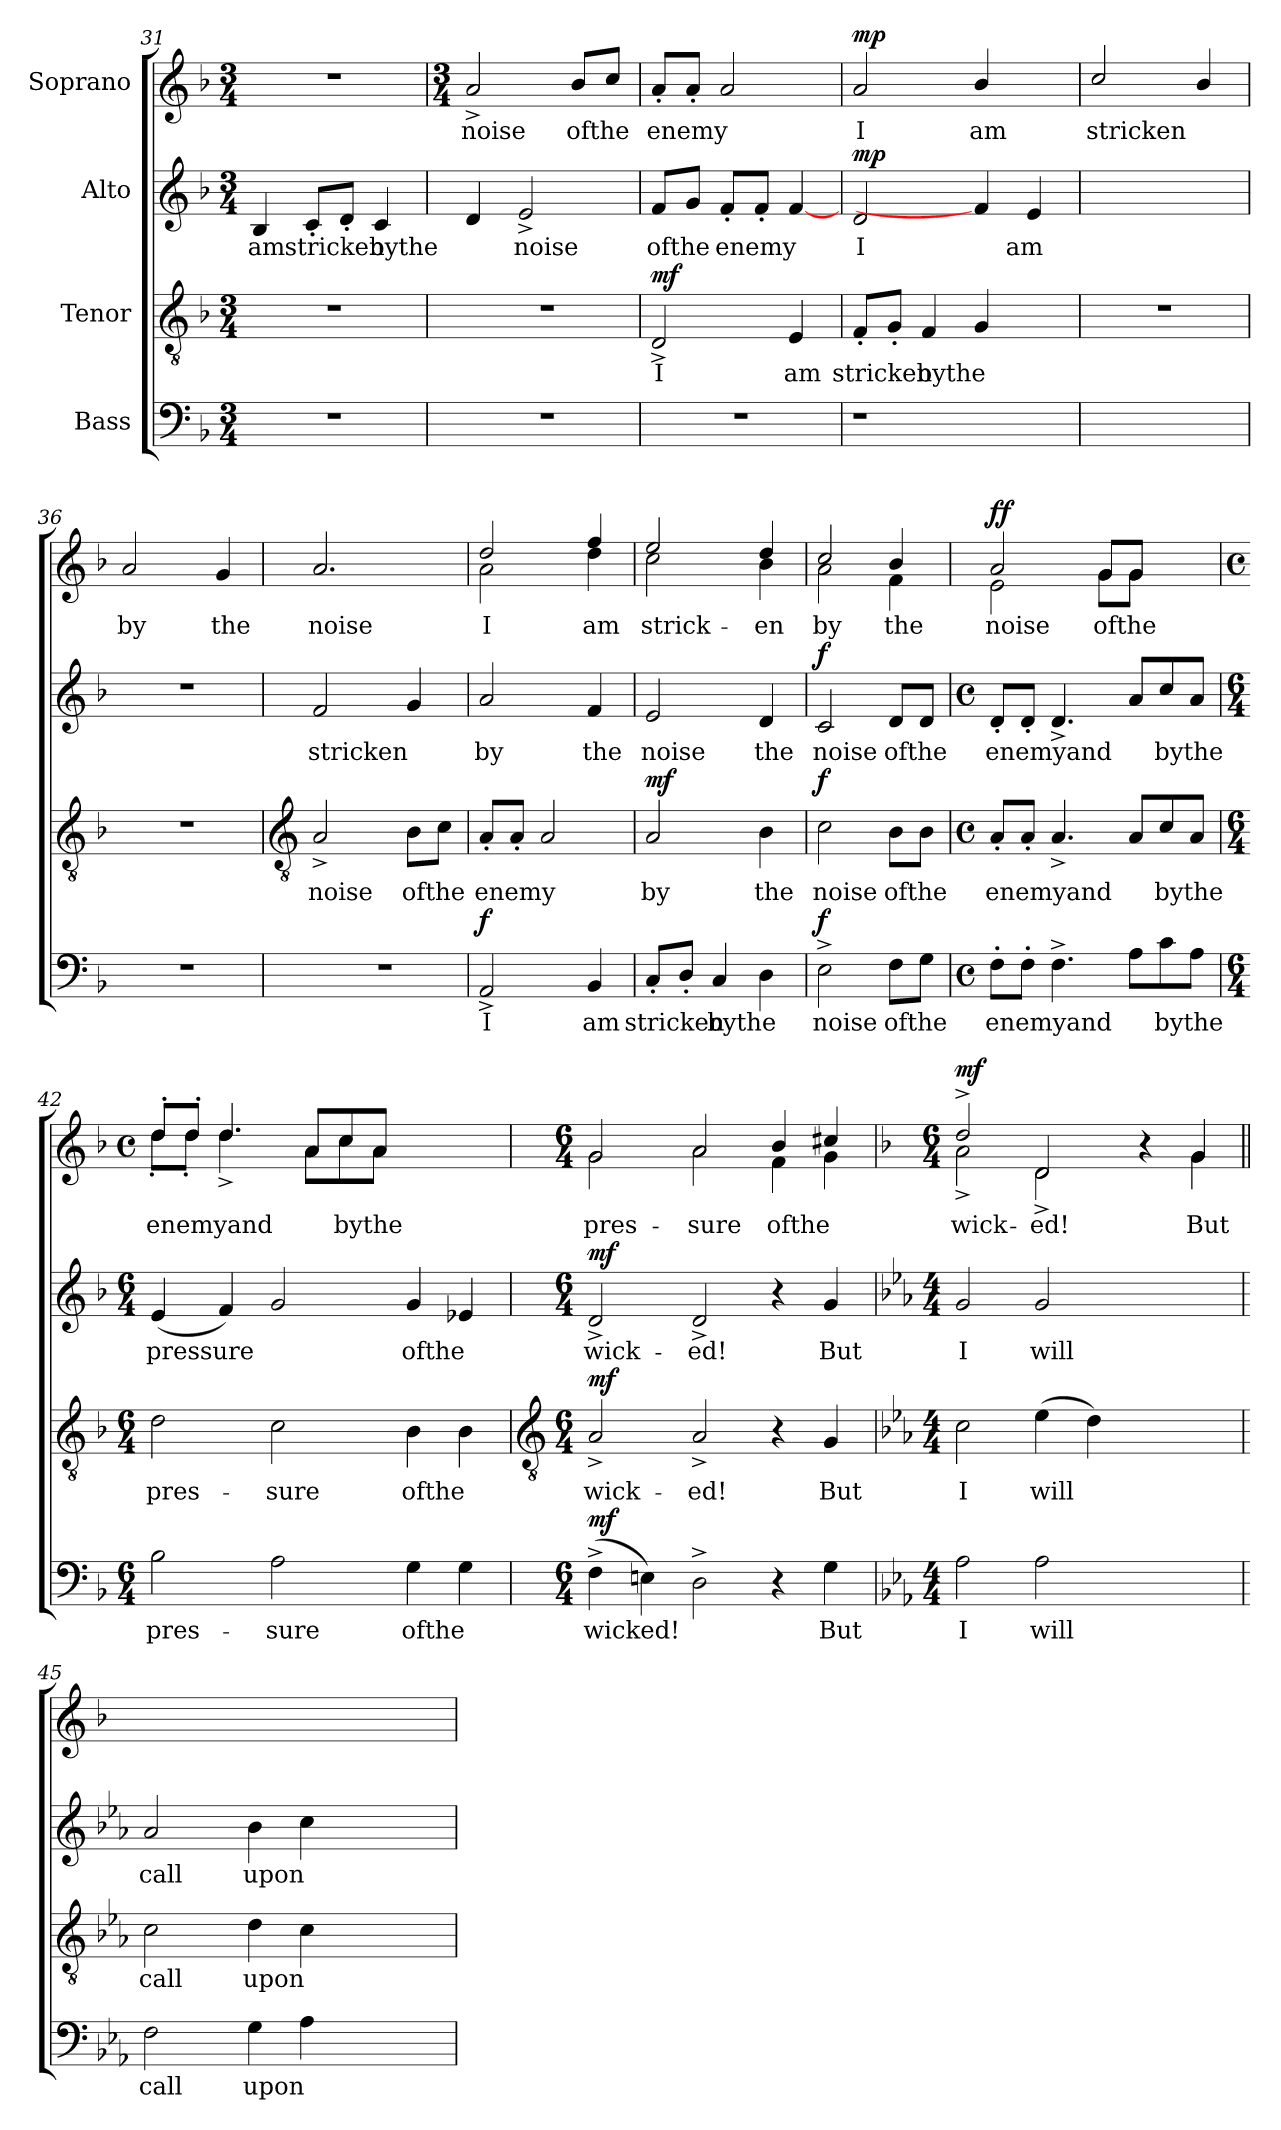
**kern	**text	**dynam	**kern	**text	**dynam	**kern	**text	**dynam	**kern	**text	**dynam
*part4	*part4	*part4	*part3	*part3	*part3	*part2	*part2	*part2	*part1	*part1	*part1
*staff4	*staff4	*staff4	*staff3	*staff3	*staff3	*staff2	*staff2	*staff2	*staff1	*staff1	*staff1
*I"Bass	*	*	*I"Tenor	*	*	*I"Alto	*	*	*I"Soprano	*	*
!!LO:LB:g=z
*clefF4	*	*	*clefGv2	*	*	*clefG2	*	*	*clefG2	*	*
*k[b-]	*	*	*k[b-]	*	*	*k[b-]	*	*	*k[b-]	*	*
*F:	*	*	*F:	*	*	*F:	*	*	*F:	*	*
*M3/4	*	*	*M3/4	*	*	*M3/4	*	*	*M3/4	*	*
=31	=31	=31	=31	=31	=31	=31	=31	=31	=31	=31	=31
!LO:N:vis=1	!	!	!LO:N:vis=1	!	!	!	!LO:LY:b	!	!	!	!
*^	*	*	*	*	*	*^	*	*	*	*	*
2.r	4ryy	.	.	2.r	.	.	4B-/	4ryy	am	.	2.r	.	.
!	!	!	!	!	!	!	!	!	!LO:LY:b	!	!	!	!
.	4ryy	.	.	.	.	.	8c'/L	4ryy	stricken	.	.	.	.
.	.	.	.	.	.	.	8d'/J	.	.	.	.	.	.
!	!	!	!	!	!	!	!	!	!LO:LY:b	!	!	!	!
.	4ryy	.	.	.	.	.	4c/	4ryy	bythe	.	.	.	.
!!LO:LB:g=z
=32	=32	=32	=32	=32	=32	=32	=32	=32	=32	=32	=32	=32	=32
*	*	*	*	*	*	*	*	*	*	*	*M3/4	*	*
!LO:N:vis=1	!	!	!	!LO:N:vis=1	!	!	!	!	!	!	!	!LO:LY:b	!
*	*	*	*	*	*	*	*	*	*	*	*^	*	*
2.r	4ryy	.	.	2.r	.	.	4d/	4ryy	.	.	2a^/	4ryy	noise	.
!	!	!	!	!	!	!	!	!	!LO:LY:b	!	!	!	!	!
.	4ryy	.	.	.	.	.	2e^/	4ryy	noise	.	.	4ryy	.	.
!	!	!	!	!	!	!	!	!	!	!	!	!	!LO:LY:b	!
.	4ryy	.	.	.	.	.	.	4ryy	.	.	8b-/L	4ryy	ofthe	.
.	.	.	.	.	.	.	.	.	.	.	8cc/J	.	.	.
=33	=33	=33	=33	=33	=33	=33	=33	=33	=33	=33	=33	=33	=33	=33
!LO:N:vis=1	!	!	!	!	!LO:LY:b	!LO:DY:a	!	!	!LO:LY:b	!	!	!	!LO:LY:b	!
2.r	4ryy	.	.	2D^/	I	mf	8f/L	4ryy	ofthe	.	8a'/L	4ryy	enemy	.
.	.	.	.	.	.	.	8g/J	.	.	.	8a'/J	.	.	.
!	!	!	!	!	!	!	!	!	!LO:LY:b	!	!	!	!	!
.	4ryy	.	.	.	.	.	8f'/L	4ryy	enemy	.	2a/	4ryy	.	.
.	.	.	.	.	.	.	8f'/J	.	.	.	.	.	.	.
!	!	!	!	!	!LO:LY:b	!	!	!	!	!	!	!	!	!
.	4ryy	.	.	4E/	am	.	[4f/	4ryy	.	.	.	4ryy	.	.
=34	=34	=34	=34	=34	=34	=34	=34	=34	=34	=34	=34	=34	=34	=34
!LO:N:vis=1	!	!	!	!	!LO:LY:b	!	!	!	!LO:LY:b	!LO:DY:a	!	!	!LO:LY:b	!LO:DY:a
2.r	4ryy	.	.	8F'/L	stricken	.	2d/	4ryy	I	mp	2a/	4ryy	I	mp
.	.	.	.	8G'/J	.	.	.	.	.	.	.	.	.	.
!	!	!	!	!	!LO:LY:b	!	!	!	!	!	!	!	!	!
.	4ryy	.	.	4F/	bythe	.	.	4ryy	.	.	.	4ryy	.	.
!	!	!	!	!	!	!	!	!	!	!	!	!	!LO:LY:b	!
.	4ryy	.	.	4G/	.	.	4f/]	4ryy	.	.	4b-/	4ryy	am	.
!	!	!	!	!	!	!	!	!	!LO:LY:b	!	!	!	!	!
4ryy	4ryy	.	.	4ryy	.	.	4e/	4ryy	am	.	4ryy	4ryy	.	.
=35	=35	=35	=35	=35	=35	=35	=35	=35	=35	=35	=35	=35	=35	=35
!	!	!	!	!	!	!	!	!	!	!	!	!	!LO:LY:b	!
*v	*v	*	*	*	*	*	*v	*v	*	*	*	*	*	*
4ryy	.	.	2.r	.	.	4ryy	.	.	2cc/	4ryy	stricken	.
4ryy	.	.	.	.	.	4ryy	.	.	.	4ryy	.	.
4ryy	.	.	.	.	.	4ryy	.	.	4b-/	4ryy	.	.
=36	=36	=36	=36	=36	=36	=36	=36	=36	=36	=36	=36	=36
!	!	!	!	!	!	!	!	!	!	!	!LO:LY:b	!
2.r	.	.	2.r	.	.	2.r	.	.	2a/	4ryy	by	.
.	.	.	.	.	.	.	.	.	.	4ryy	.	.
!	!	!	!	!	!	!	!	!	!	!	!LO:LY:b	!
.	.	.	.	.	.	.	.	.	4g/	4ryy	the	.
!!LO:LB:g=z	!!
=37	=37	=37	=37	=37	=37	=37	=37	=37	=37	=37	=37	=37
*	*	*	*clefGv2	*	*	*	*	*	*	*	*	*
!LO:N:vis=1	!	!	!	!LO:LY:b	!	!	!LO:LY:b	!	!	!	!LO:LY:b	!
2.r	.	.	2A^/	noise	.	2f/	stricken	.	2.a/	4ryy	noise	.
.	.	.	.	.	.	.	.	.	.	4ryy	.	.
!	!	!	!	!LO:LY:b	!	!	!	!	!	!	!	!
.	.	.	8B-\L	ofthe	.	4g/	.	.	.	4ryy	.	.
.	.	.	8c\J	.	.	.	.	.	.	.	.	.
!!LO:LB:g=z	!!
=38	=38	=38	=38	=38	=38	=38	=38	=38	=38	=38	=38	=38
!	!LO:LY:b	!LO:DY:a	!	!LO:LY:b	!	!	!LO:LY:b	!	!	!	!LO:LY:b	!
2AA^/	I	f	8A'/L	enemy	.	2a/	by	.	2dd/	2a\	I	.
.	.	.	8A'/J	.	.	.	.	.	.	.	.	.
.	.	.	2A/	.	.	.	.	.	.	.	.	.
!	!LO:LY:b	!	!	!	!	!	!LO:LY:b	!	!	!	!LO:LY:b	!
4BB-/	am	.	.	.	.	4f/	the	.	4ff/	4dd\	am	.
=39	=39	=39	=39	=39	=39	=39	=39	=39	=39	=39	=39	=39
!	!LO:LY:b	!	!	!LO:LY:b	!LO:DY:a	!	!LO:LY:b	!	!	!	!LO:LY:b	!
8C'/L	stricken	.	2A/	by	mf	2e/	noise	.	2ee/	2cc\	strick-	.
8D'/J	.	.	.	.	.	.	.	.	.	.	.	.
!	!LO:LY:b	!	!	!	!	!	!	!	!	!	!	!
4C/	bythe	.	.	.	.	.	.	.	.	.	.	.
!	!	!	!	!LO:LY:b	!	!	!LO:LY:b	!	!	!	!LO:LY:b	!
4D\	.	.	4B-\	the	.	4d/	the	.	4dd/	4b-\	-en	.
=40	=40	=40	=40	=40	=40	=40	=40	=40	=40	=40	=40	=40
!	!LO:LY:b	!LO:DY:a	!	!LO:LY:b	!LO:DY:a	!	!LO:LY:b	!LO:DY:a	!	!	!LO:LY:b	!
2E^\	noise	f	2c\	noise	f	2c/	noise	f	2cc/	2a\	by	.
!	!LO:LY:b	!	!	!LO:LY:b	!	!	!LO:LY:b	!	!	!	!LO:LY:b	!
8F\L	ofthe	.	8B-\L	ofthe	.	8d/L	ofthe	.	4b-/	4f\	the	.
8G\J	.	.	8B-\J	.	.	8d/J	.	.	.	.	.	.
=41	=41	=41	=41	=41	=41	=41	=41	=41	=41	=41	=41	=41
*M4/4	*	*	*M4/4	*	*	*M4/4	*	*	*	*	*	*
*met(c)	*	*	*met(c)	*	*	*met(c)	*	*	*	*	*	*
!	!LO:LY:b	!	!	!LO:LY:b	!	!	!LO:LY:b	!	!	!	!LO:LY:b	!LO:DY:b
!	!	!	!	!	!	!	!	!	!	!	!	!LO:DY:n=1:a
8F'\L	enemyand	.	8A'/L	enemyand	.	8d'/L	enemyand	.	2a/	2e\	noise	f f
8F'\J	.	.	8A'/J	.	.	8d'/J	.	.	.	.	.	.
4.F^\	.	.	4.A^/	.	.	4.d^/	.	.	.	.	.	.
!	!	!	!	!	!	!	!	!	!	!	!LO:LY:b	!
.	.	.	.	.	.	.	.	.	8g/L	8g\L	ofthe	.
8A\L	.	.	8A/L	.	.	8a/L	.	.	8g/J	8g\J	.	.
!	!LO:LY:b	!	!	!LO:LY:b	!	!	!LO:LY:b	!	!	!	!	!
8c\	bythe	.	8c/	bythe	.	8cc/	bythe	.	4ryy	4ryy	.	.
8A\J	.	.	8A/J	.	.	8a/J	.	.	.	.	.	.
=42	=42	=42	=42	=42	=42	=42	=42	=42	=42	=42	=42	=42
*M6/4	*	*	*M6/4	*	*	*M6/4	*	*	*M4/4	*	*	*
*	*	*	*	*	*	*	*	*	*met(c)	*	*	*
!	!LO:LY:b	!	!	!LO:LY:b	!	!	!LO:LY:b	!	!	!	!LO:LY:b	!
2B-\	pres-	.	2d\	pres-	.	(<4e/	pressure	.	8dd'/L	8dd'\L	enemyand	.
.	.	.	.	.	.	.	.	.	8dd'/J	8dd'\J	.	.
.	.	.	.	.	.	4f/)	.	.	4.dd/	4.dd^\	.	.
!	!LO:LY:b	!	!	!LO:LY:b	!	!	!	!	!	!	!	!
2A\	-sure	.	2c\	-sure	.	2g/	.	.	.	.	.	.
.	.	.	.	.	.	.	.	.	8a/L	8a\L	.	.
!	!	!	!	!	!	!	!	!	!	!	!LO:LY:b	!
.	.	.	.	.	.	.	.	.	8cc/	8cc\	bythe	.
.	.	.	.	.	.	.	.	.	8a/J	8a\J	.	.
!	!LO:LY:b	!	!	!LO:LY:b	!	!	!LO:LY:b	!	!	!	!	!
4G\	ofthe	.	4B-\	ofthe	.	4g/	ofthe	.	2ryy	2ryy	.	.
4G\	.	.	4B-\	.	.	4e-X/	.	.	.	.	.	.
!!LO:LB:g=z	!!
=43	=43	=43	=43	=43	=43	=43	=43	=43	=43	=43	=43	=43
*	*	*	*clefGv2	*	*	*	*	*	*	*	*	*
*M6/4	*	*	*M6/4	*	*	*M6/4	*	*	*M6/4	*	*	*
!	!LO:LY:b	!LO:DY:a	!	!LO:LY:b	!LO:DY:a	!	!LO:LY:b	!LO:DY:a	!	!	!LO:LY:b	!
(>4F^\	wicked!	mf	2A^/	wick-	mf	2d^/	wick-	mf	2g/	2g\	pres-	.
4En\)	.	.	.	.	.	.	.	.	.	.	.	.
!	!	!	!	!LO:LY:b	!	!	!LO:LY:b	!	!	!	!LO:LY:b	!
2D^\	.	.	2A^/	-ed!	.	2d^/	-ed!	.	2a/	2a\	-sure	.
!	!	!	!	!	!	!	!	!	!	!	!LO:LY:b	!
4r	.	.	4r	.	.	4r	.	.	4b-/	4f\	ofthe	.
!	!LO:LY:b	!	!	!LO:LY:b	!	!	!LO:LY:b	!	!	!	!	!
4G\	But	.	4G/	But	.	4g/	But	.	4cc#X/	4g\	.	.
!!LO:LB:g=z	!!
=44	=44	=44	=44	=44	=44	=44	=44	=44	=44	=44	=44	=44
*k[b-e-a-]	*	*	*k[b-e-a-]	*	*	*k[b-e-a-]	*	*	*	*	*	*
*E-:	*	*	*E-:	*	*	*E-:	*	*	*	*	*	*
*M4/4	*	*	*M4/4	*	*	*M4/4	*	*	*M6/4	*	*	*
!	!LO:LY:b	!	!	!LO:LY:b	!	!	!LO:LY:b	!	!	!	!LO:LY:b	!LO:DY:a
2A-\	I	.	2c\	I	.	2g/	I	.	2dd^/	2a^\	wick-	mf
!	!LO:LY:b	!	!	!LO:LY:b	!	!	!LO:LY:b	!	!	!	!LO:LY:b	!
2A-\	will	.	(>4e-\	will	.	2g/	will	.	2d/	2d^\	-ed!	.
.	.	.	4d\)	.	.	.	.	.	.	.	.	.
2ryy	.	.	2ryy	.	.	2ryy	.	.	4r	4ryy	.	.
*	*	*	*	*	*	*	*	*	*MM96	*	*	*
!	!	!	!	!	!	!	!	!	!	!	!LO:LY:b	!
.	.	.	.	.	.	.	.	.	4g/	4g\	But	.
=45	=45||	=45||	=45	=45||	=45||	=45	=45||	=45||	=45||	=45||	=45||	=45||
!	!LO:LY:b	!	!	!LO:LY:b	!	!	!LO:LY:b	!	!	!	!	!
2F\	call	.	2c\	call	.	2a-/	call	.	4ryy	4ryy	.	.
.	.	.	.	.	.	.	.	.	4ryy	4ryy	.	.
!	!LO:LY:b	!	!	!LO:LY:b	!	!	!LO:LY:b	!	!	!	!	!
4G\	upon	.	4d\	upon	.	4b-\	upon	.	4ryy	4ryy	.	.
4A-\	.	.	4c\	.	.	4cc\	.	.	4ryy	4ryy	.	.
2ryy	.	.	2ryy	.	.	2ryy	.	.	4ryy	4ryy	.	.
.	.	.	.	.	.	.	.	.	4ryy	4ryy	.	.
*	*	*	*	*	*	*	*	*	*v	*v	*	*
=	=	=	=	=	=	=	=	=	=	=	=
*-	*-	*-	*-	*-	*-	*-	*-	*-	*-	*-	*-
